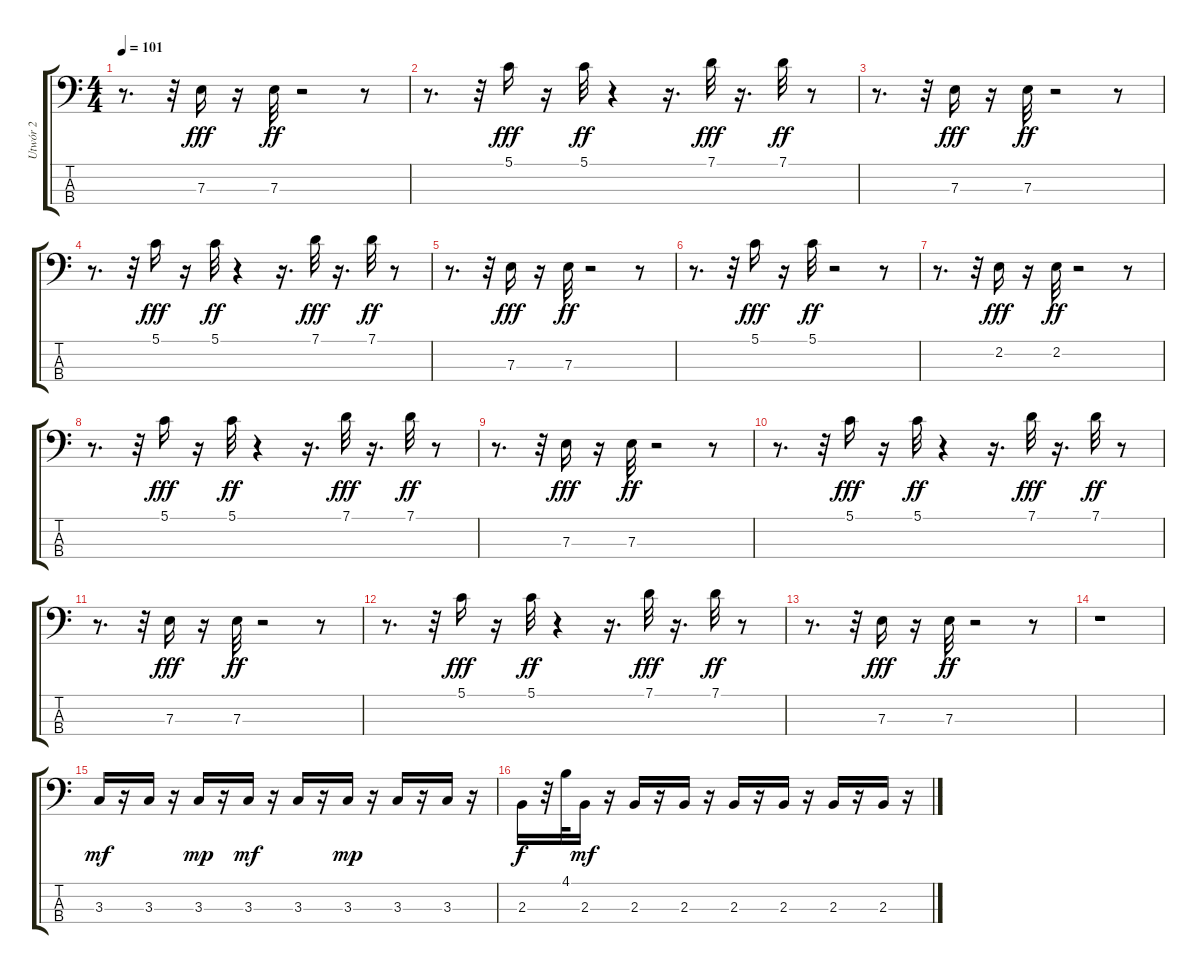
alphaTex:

\track ("Utwór 2" "Utwór 2") {instrument slapbass2}
\staff {score tabs}
\tuning (G2 D2 A1 E1) {hide}
\ts (4 4)
\tempo 101
\clef f4
\ks c
r.8{d dy ff} r.32 7.3.16{dy fff} r.16 7.3.32{dy ff} r.2 r.8 |
r.8{d} r.32 5.1.16{dy fff} r.16 5.1.32{dy ff} r.4 r.16{d} 7.1.32{dy fff} r.16{d} 7.1.32{dy ff} r.8 |
r.8{d} r.32 7.3.16{dy fff} r.16 7.3.32{dy ff} r.2 r.8 |
r.8{d} r.32 5.1.16{dy fff} r.16 5.1.32{dy ff} r.4 r.16{d} 7.1.32{dy fff} r.16{d} 7.1.32{dy ff} r.8 |
r.8{d} r.32 7.3.16{dy fff} r.16 7.3.32{dy ff} r.2 r.8 |
r.8{d} r.32 5.1.16{dy fff} r.16 5.1.32{dy ff} r.2 r.8 |
r.8{d} r.32 2.2.16{dy fff} r.16 2.2.32{dy ff} r.2 r.8 |
r.8{d} r.32 5.1.16{dy fff} r.16 5.1.32{dy ff} r.4 r.16{d} 7.1.32{dy fff} r.16{d} 7.1.32{dy ff} r.8 |
r.8{d} r.32 7.3.16{dy fff} r.16 7.3.32{dy ff} r.2 r.8 |
r.8{d} r.32 5.1.16{dy fff} r.16 5.1.32{dy ff} r.4 r.16{d} 7.1.32{dy fff} r.16{d} 7.1.32{dy ff} r.8 |
r.8{d} r.32 7.3.16{dy fff} r.16 7.3.32{dy ff} r.2 r.8 |
r.8{d} r.32 5.1.16{dy fff} r.16 5.1.32{dy ff} r.4 r.16{d} 7.1.32{dy fff} r.16{d} 7.1.32{dy ff} r.8 |
r.8{d} r.32 7.3.16{dy fff} r.16 7.3.32{dy ff} r.2 r.8 |
r.1 |
3.3.16{dy mf} r.16 3.3.16 r.16 3.3.16{dy mp} r.16 3.3.16{dy mf} r.16 3.3.16 r.16 3.3.16{dy mp} r.16 3.3.16 r.16 3.3.16 r.16 |
2.3.16{dy f} r.32 4.1.32 2.3.16{dy mf} r.16 2.3.16 r.16 2.3.16 r.16 2.3.16 r.16 2.3.16 r.16 2.3.16 r.16 2.3.16 r.16
